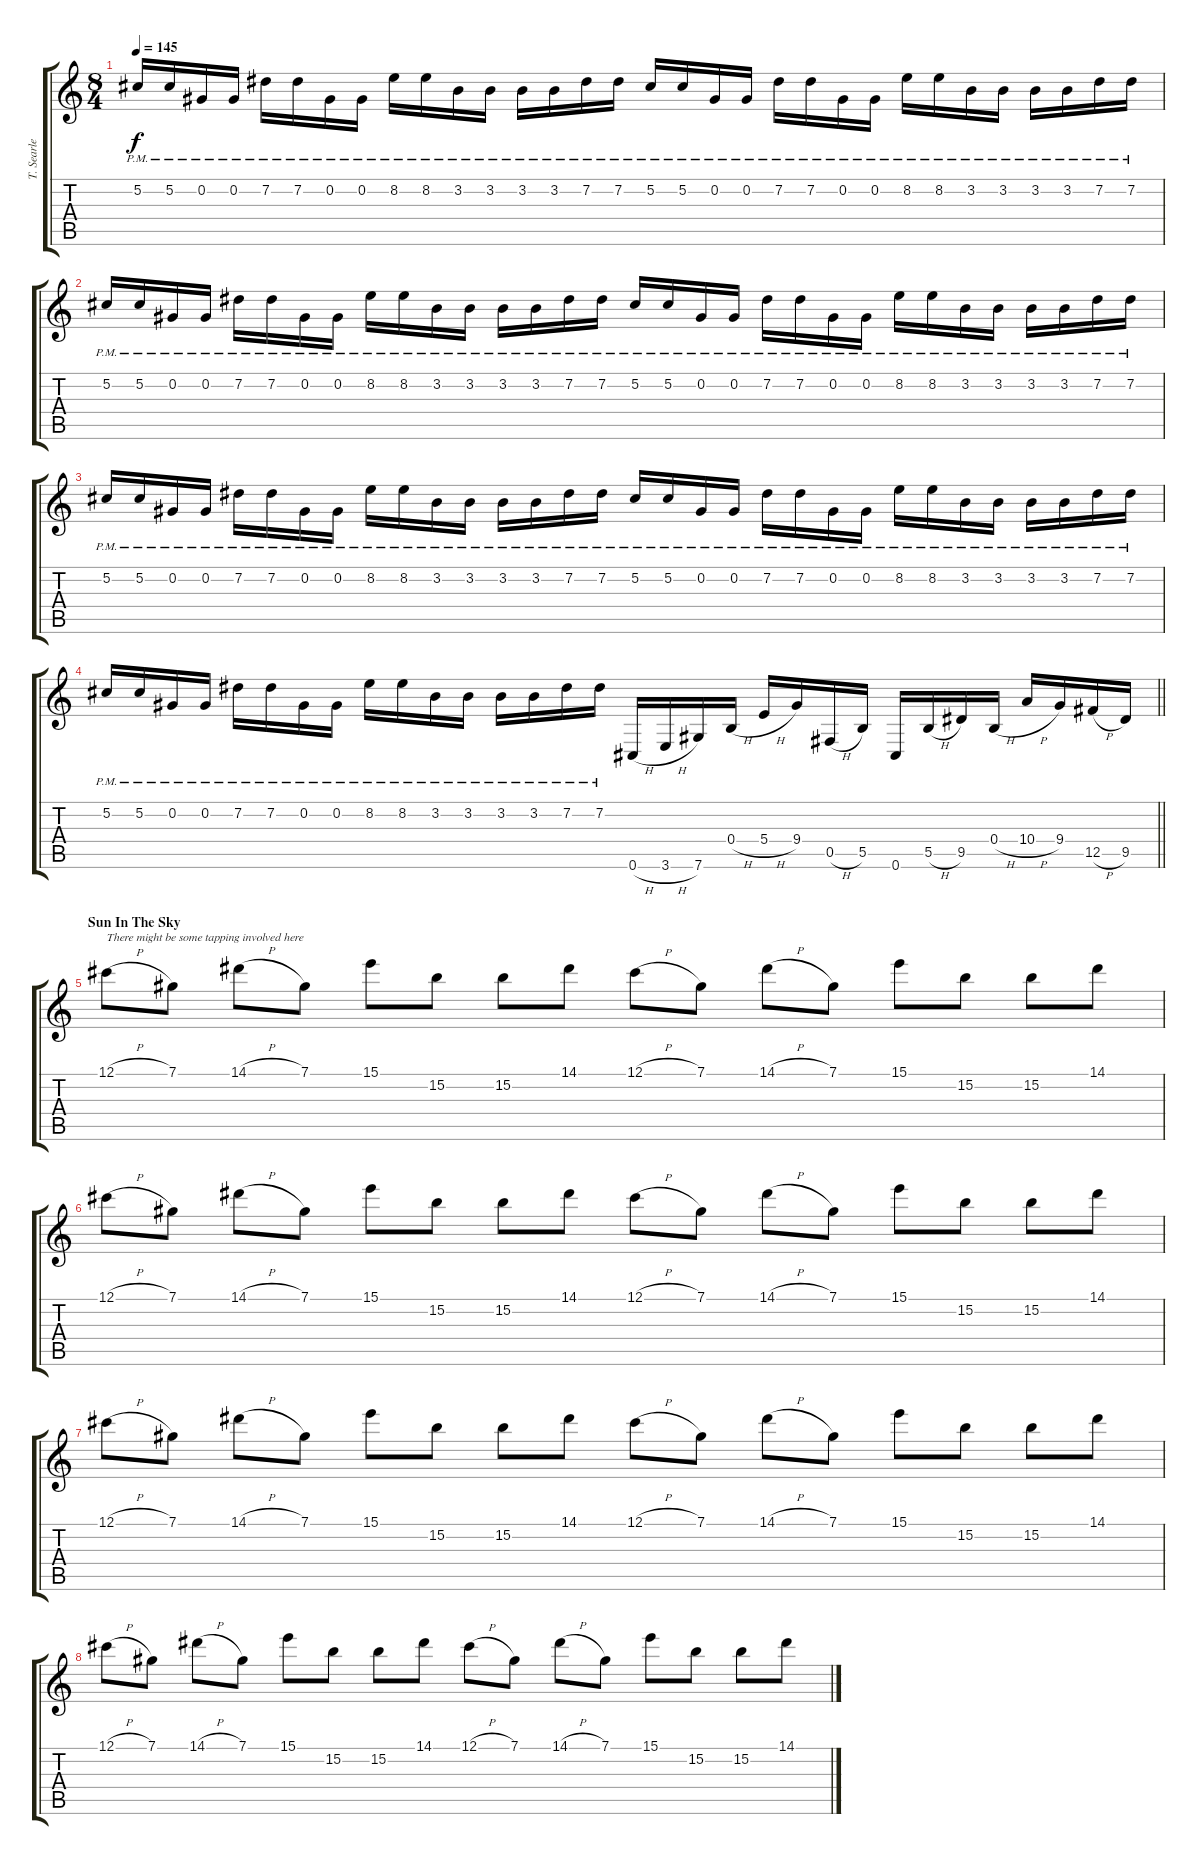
\track ("T. Searle" "T. Searle") {instrument distortionguitar}
\staff {score tabs}
\tuning (Db4 Ab3 E3 B2 Gb2 Db2) {hide}
\ts (8 4)
\tempo 145
\clef g2
\ks c
5.2{pm}.16{dy f} 5.2{pm}.16 0.2{pm}.16 0.2{pm}.16 7.2{pm}.16 7.2{pm}.16 0.2{pm}.16 0.2{pm}.16 8.2{pm}.16 8.2{pm}.16 3.2{pm}.16 3.2{pm}.16 3.2{pm}.16 3.2{pm}.16 7.2{pm}.16 7.2{pm}.16 5.2{pm}.16 5.2{pm}.16 0.2{pm}.16 0.2{pm}.16 7.2{pm}.16 7.2{pm}.16 0.2{pm}.16 0.2{pm}.16 8.2{pm}.16 8.2{pm}.16 3.2{pm}.16 3.2{pm}.16 3.2{pm}.16 3.2{pm}.16 7.2{pm}.16 7.2{pm}.16 |
5.2{pm}.16 5.2{pm}.16 0.2{pm}.16 0.2{pm}.16 7.2{pm}.16 7.2{pm}.16 0.2{pm}.16 0.2{pm}.16 8.2{pm}.16 8.2{pm}.16 3.2{pm}.16 3.2{pm}.16 3.2{pm}.16 3.2{pm}.16 7.2{pm}.16 7.2{pm}.16 5.2{pm}.16 5.2{pm}.16 0.2{pm}.16 0.2{pm}.16 7.2{pm}.16 7.2{pm}.16 0.2{pm}.16 0.2{pm}.16 8.2{pm}.16 8.2{pm}.16 3.2{pm}.16 3.2{pm}.16 3.2{pm}.16 3.2{pm}.16 7.2{pm}.16 7.2{pm}.16 |
5.2{pm}.16 5.2{pm}.16 0.2{pm}.16 0.2{pm}.16 7.2{pm}.16 7.2{pm}.16 0.2{pm}.16 0.2{pm}.16 8.2{pm}.16 8.2{pm}.16 3.2{pm}.16 3.2{pm}.16 3.2{pm}.16 3.2{pm}.16 7.2{pm}.16 7.2{pm}.16 5.2{pm}.16 5.2{pm}.16 0.2{pm}.16 0.2{pm}.16 7.2{pm}.16 7.2{pm}.16 0.2{pm}.16 0.2{pm}.16 8.2{pm}.16 8.2{pm}.16 3.2{pm}.16 3.2{pm}.16 3.2{pm}.16 3.2{pm}.16 7.2{pm}.16 7.2{pm}.16 |
\barLineRight lightlight
5.2{pm}.16 5.2{pm}.16 0.2{pm}.16 0.2{pm}.16 7.2{pm}.16 7.2{pm}.16 0.2{pm}.16 0.2{pm}.16 8.2{pm}.16 8.2{pm}.16 3.2{pm}.16 3.2{pm}.16 3.2{pm}.16 3.2{pm}.16 7.2{pm}.16 7.2{pm}.16 0.6{h}.16 3.6{h}.16 7.6.16 0.4{h}.16 5.4{h}.16 9.4.16 0.5{h}.16 5.5.16 0.6.16 5.5{h}.16 9.5.16 0.4{h}.16 10.4{h}.16 9.4.16 12.5{h}.16 9.5.16 |
\section ("" "Sun In The Sky")
12.1{h}.8{txt "There might be some tapping involved here"} 7.1.8 14.1{h}.8 7.1.8 15.1.8 15.2.8 15.2.8 14.1.8 12.1{h}.8 7.1.8 14.1{h}.8 7.1.8 15.1.8 15.2.8 15.2.8 14.1.8 |
12.1{h}.8 7.1.8 14.1{h}.8 7.1.8 15.1.8 15.2.8 15.2.8 14.1.8 12.1{h}.8 7.1.8 14.1{h}.8 7.1.8 15.1.8 15.2.8 15.2.8 14.1.8 |
12.1{h}.8 7.1.8 14.1{h}.8 7.1.8 15.1.8 15.2.8 15.2.8 14.1.8 12.1{h}.8 7.1.8 14.1{h}.8 7.1.8 15.1.8 15.2.8 15.2.8 14.1.8 |
12.1{h}.8 7.1.8 14.1{h}.8 7.1.8 15.1.8 15.2.8 15.2.8 14.1.8 12.1{h}.8 7.1.8 14.1{h}.8 7.1.8 15.1.8 15.2.8 15.2.8 14.1.8
